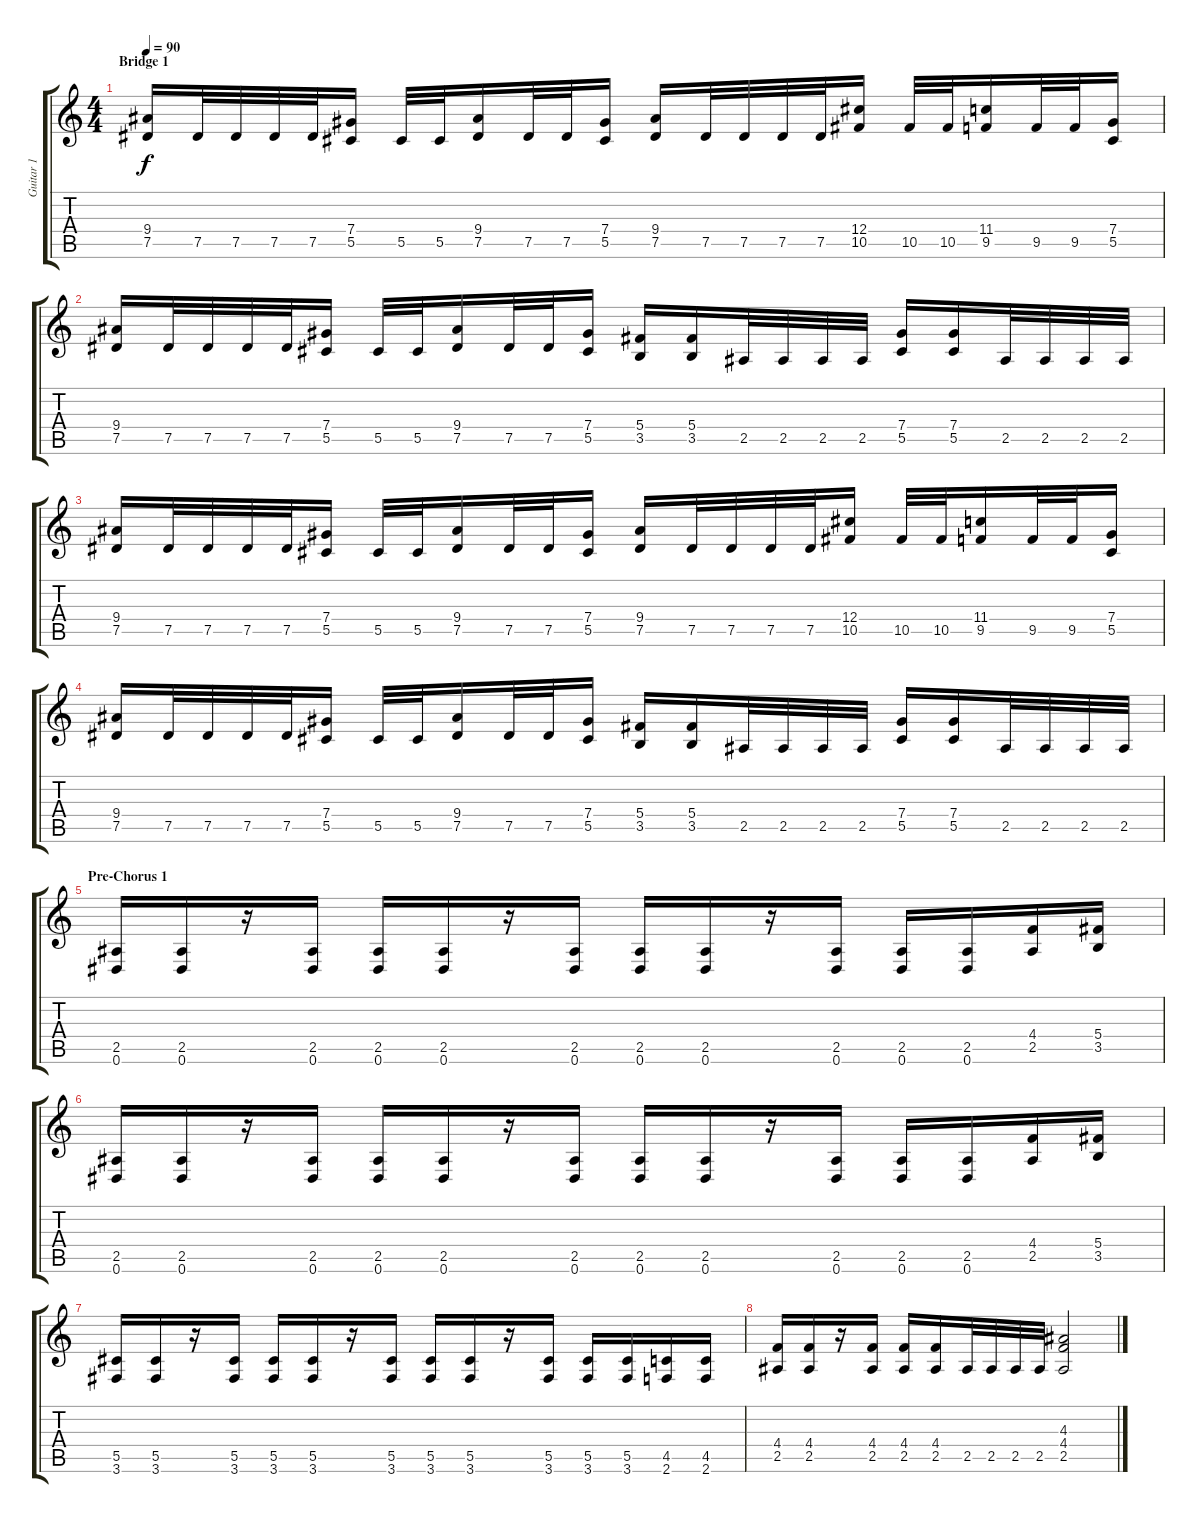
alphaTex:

\track ("Guitar 1" "Guitar 1") {instrument distortionguitar}
\staff {score tabs}
\tuning (Eb4 Bb3 Gb3 Db3 Ab2 Eb2) {hide}
\ts (4 4)
\section ("" "Bridge 1")
\tempo 90
\clef g2
\ks c
(9.4 7.5).16{dy f} 7.5.32 7.5.32 7.5.32 7.5.32 (7.4 5.5).16 5.5.32 5.5.32 (9.4 7.5).16 7.5.32 7.5.32 (7.4 5.5).16 (9.4 7.5).16 7.5.32 7.5.32 7.5.32 7.5.32 (12.4 10.5).16 10.5.32 10.5.32 (11.4 9.5).16 9.5.32 9.5.32 (7.4 5.5).16 |
(9.4 7.5).16 7.5.32 7.5.32 7.5.32 7.5.32 (7.4 5.5).16 5.5.32 5.5.32 (9.4 7.5).16 7.5.32 7.5.32 (7.4 5.5).16 (5.4 3.5).16 (5.4 3.5).16 2.5.32 2.5.32 2.5.32 2.5.32 (7.4 5.5).16 (7.4 5.5).16 2.5.32 2.5.32 2.5.32 2.5.32 |
(9.4 7.5).16 7.5.32 7.5.32 7.5.32 7.5.32 (7.4 5.5).16 5.5.32 5.5.32 (9.4 7.5).16 7.5.32 7.5.32 (7.4 5.5).16 (9.4 7.5).16 7.5.32 7.5.32 7.5.32 7.5.32 (12.4 10.5).16 10.5.32 10.5.32 (11.4 9.5).16 9.5.32 9.5.32 (7.4 5.5).16 |
(9.4 7.5).16 7.5.32 7.5.32 7.5.32 7.5.32 (7.4 5.5).16 5.5.32 5.5.32 (9.4 7.5).16 7.5.32 7.5.32 (7.4 5.5).16 (5.4 3.5).16 (5.4 3.5).16 2.5.32 2.5.32 2.5.32 2.5.32 (7.4 5.5).16 (7.4 5.5).16 2.5.32 2.5.32 2.5.32 2.5.32 |
\section ("" "Pre-Chorus 1")
(2.5 0.6).16 (2.5 0.6).16 r.16 (2.5 0.6).16 (2.5 0.6).16 (2.5 0.6).16 r.16 (2.5 0.6).16 (2.5 0.6).16 (2.5 0.6).16 r.16 (2.5 0.6).16 (2.5 0.6).16 (2.5 0.6).16 (4.4 2.5).16 (5.4 3.5).16 |
(2.5 0.6).16 (2.5 0.6).16 r.16 (2.5 0.6).16 (2.5 0.6).16 (2.5 0.6).16 r.16 (2.5 0.6).16 (2.5 0.6).16 (2.5 0.6).16 r.16 (2.5 0.6).16 (2.5 0.6).16 (2.5 0.6).16 (4.4 2.5).16 (5.4 3.5).16 |
(5.5 3.6).16 (5.5 3.6).16 r.16 (5.5 3.6).16 (5.5 3.6).16 (5.5 3.6).16 r.16 (5.5 3.6).16 (5.5 3.6).16 (5.5 3.6).16 r.16 (5.5 3.6).16 (5.5 3.6).16 (5.5 3.6).16 (4.5 2.6).16 (4.5 2.6).16 |
(4.4 2.5).16 (4.4 2.5).16 r.16 (4.4 2.5).16 (4.4 2.5).16 (4.4 2.5).16 2.5.32 2.5.32 2.5.32 2.5.32 (4.3 4.4 2.5).2
